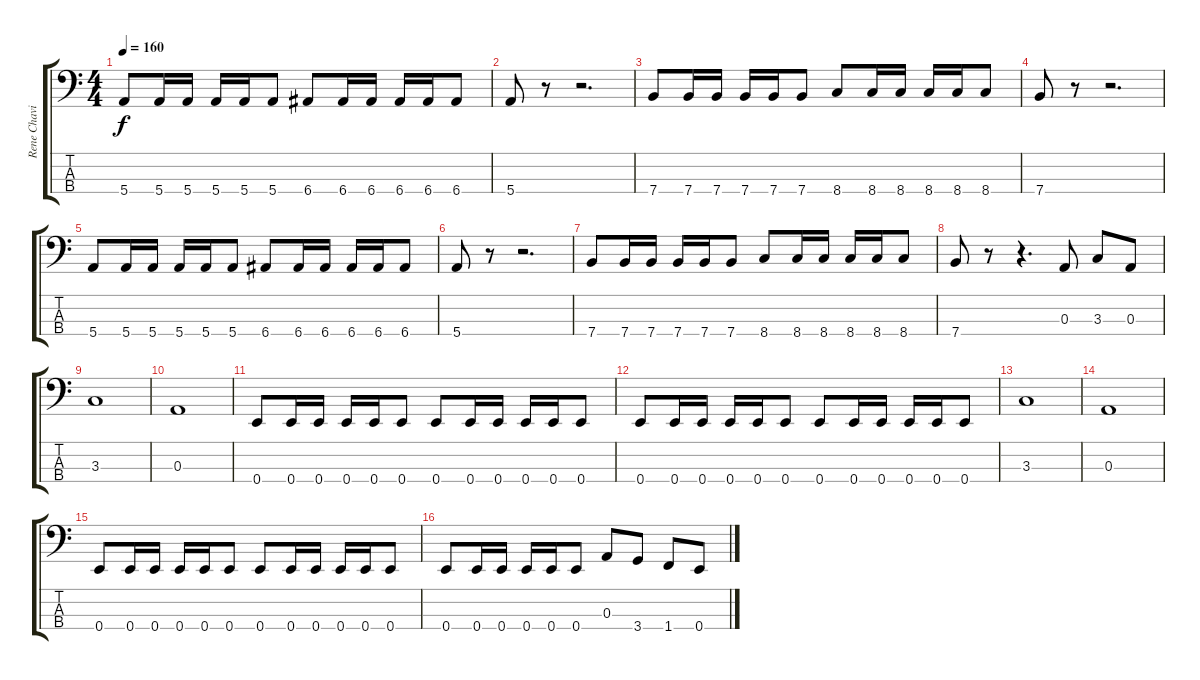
\track ("Rene Chavin" "Rene Chavi") {instrument electricbassfinger}
\staff {score tabs}
\tuning (G2 D2 A1 E1) {hide}
\ts (4 4)
\tempo 160
\clef f4
\ks c
5.4.8{dy f} 5.4.16 5.4.16 5.4.16 5.4.16 5.4.8 6.4.8 6.4.16 6.4.16 6.4.16 6.4.16 6.4.8 |
5.4.8 r.8 r.2{d} |
7.4.8 7.4.16 7.4.16 7.4.16 7.4.16 7.4.8 8.4.8 8.4.16 8.4.16 8.4.16 8.4.16 8.4.8 |
7.4.8 r.8 r.2{d} |
5.4.8 5.4.16 5.4.16 5.4.16 5.4.16 5.4.8 6.4.8 6.4.16 6.4.16 6.4.16 6.4.16 6.4.8 |
5.4.8 r.8 r.2{d} |
7.4.8 7.4.16 7.4.16 7.4.16 7.4.16 7.4.8 8.4.8 8.4.16 8.4.16 8.4.16 8.4.16 8.4.8 |
7.4.8 r.8 r.4{d} 0.3.8 3.3.8 0.3.8 |
3.3.1 |
0.3.1 |
0.4.8 0.4.16 0.4.16 0.4.16 0.4.16 0.4.8 0.4.8 0.4.16 0.4.16 0.4.16 0.4.16 0.4.8 |
0.4.8 0.4.16 0.4.16 0.4.16 0.4.16 0.4.8 0.4.8 0.4.16 0.4.16 0.4.16 0.4.16 0.4.8 |
3.3.1 |
0.3.1 |
0.4.8 0.4.16 0.4.16 0.4.16 0.4.16 0.4.8 0.4.8 0.4.16 0.4.16 0.4.16 0.4.16 0.4.8 |
0.4.8 0.4.16 0.4.16 0.4.16 0.4.16 0.4.8 0.3.8 3.4.8 1.4.8 0.4.8
